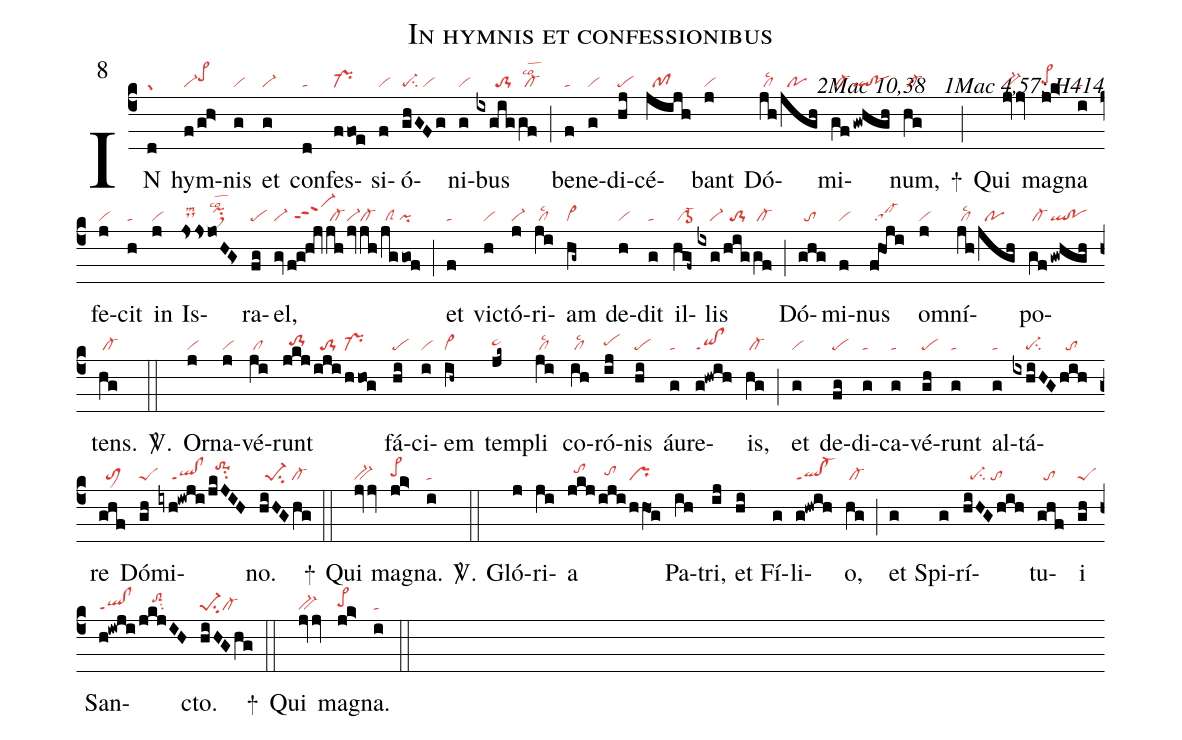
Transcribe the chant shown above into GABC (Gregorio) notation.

name:In hymnis et confessionibus;
mode:8;
commentary:2Mac 10,38 ꝟ 1Mac 4,57; H414;
nabc-lines:1;
%%
(c4)
IN(d|gr) hym(f/g!h>|vi-pe>hi)nis(g|vi) et(g|vi-) con(d|ta)fes(ffoe|pr-)si(f|vi)ó(ghGFg|pe-su2/vi)ni(g|vi)bus(ixgig|//////to-1|/gf|/cl-lsco2) (;)
be(f|ta)ne(g|vi)di(hj|pe)cé(jijh|//pf)bant(j|vi) Dó(jh|/cllsc2|/jgh|//po)mi(gf|/cl-|!gwhgh|ql!po)num,(hg|/cl-) +(;)
Qui(jvv|bv-) ma(j!k>|pe>hh)gna(i|ta) fe(j|vi)cit(h|ta) in(j|vi) Is(jssjoHG>|/dshhlsm2////pihilsco2```st>)ra(fg|pe)el,(gv|vi-|f!g!hqj|//vi-hgppt3|/jh|/cl-|/jvjh|vi-cl-|/jggof|/clS/pi) (;)
et(f|ta) vi(h|vi)ctó(j|vi-)ri(ji|/cllsc2)am(hg~|cl~) de(h|vi)dit(g|ta) il(hgf~|/cl->1)lis(ixg|////vi-|/hig|//to-1|/gf|/cl-) (;)
Dó(ghg|//to)mi(f|vi)nus(f@hoji|/sa!cl-) om(j|vi)ní(jh|/cllsc2|/jgh|//po)po(gf|/cl-|!gwhgh|ql!po)tens.(hg|/cl-) <sp>V/</sp>.(::)
Or(j|vi)na(j|vi)vé(ji|/cl)runt(jkj|//to-1hh|/iji|//to-1|/hhog|pr-) fá(hi|pe)ci(i|vi)em(ih~|cl~) tem(jk~|pe~hh)pli(ji|/cllsc2) co(ih|/cllsc2)ró(ij|pehh)nis(hi|pe) áu(g|ta)re(g!hwih|qi!clppt1)is,(hg|/cl-) (;)
et(g|vi) de(fg|pe)di(g|ta)ca(g|ta)vé(gh|pe)runt(g|ta) al(g|ta)tá(ixhiHG|////pe-su2|hih|//to)re(ghf|//toM1) Dó(gh|peS)mi(iyh!iwji|////ql!clppt1|/jkJIH|//to-1hjsu2)no.(hiHGhg|//pe-1su2/cl-) +(::)
Qui(jvv|bv-) ma(j!k>|pe>hh)gna.(i|ta) <sp>V/</sp>.(::)
Gló(j)ri(ji)a(jkj|//tohi|/iji|//tohh|/hhO1g|pr) Pa(ih)tri,(ij)
et(hi) Fí(g)li(g!hwih|ql!cl-ppt1)o,(hg|/cl-) (;)
et(g) Spi(g)rí(hiHGhih|//pe-su2/to)tu(ghf|//to)i(gh|peS)
San(h!iwji|ql!clppt1|/jkjIH|////toS2hisu2)cto.(hiHGhg|pe-1su2cl-) +(::)
Qui(jvv|bv-) ma(j!k>|pe>hh)gna.(i|ta) (::)
